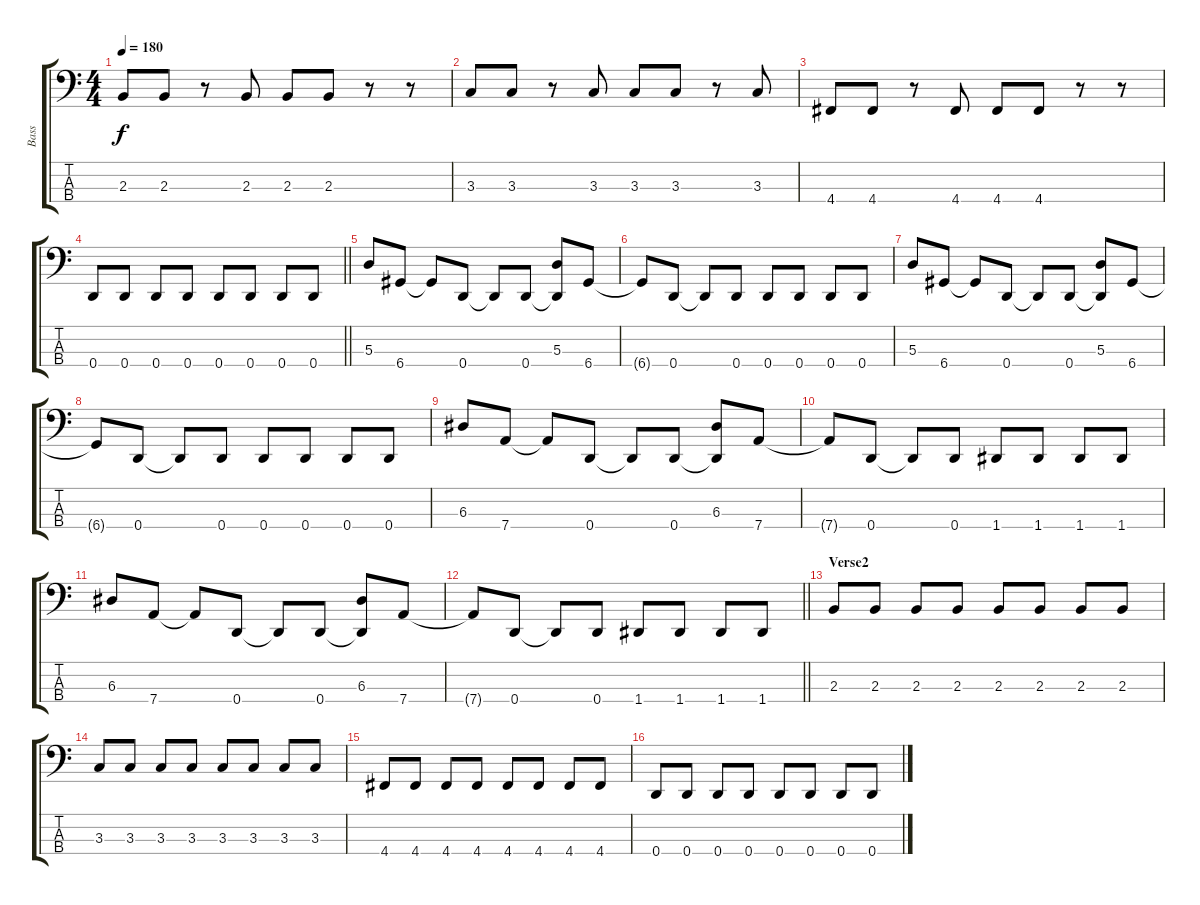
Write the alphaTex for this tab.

\track ("Bass" "Bass") {instrument electricbasspick}
\staff {score tabs}
\tuning (G2 D2 A1 D1) {hide}
\ts (4 4)
\tempo 180
\clef f4
\ks c
2.3.8{dy f} 2.3.8 r.8 2.3.8 2.3.8 2.3.8 r.8 r.8 |
3.3.8 3.3.8 r.8 3.3.8 3.3.8 3.3.8 r.8 3.3.8 |
4.4.8 4.4.8 r.8 4.4.8 4.4.8 4.4.8 r.8 r.8 |
\barLineRight lightlight
0.4.8 0.4.8 0.4.8 0.4.8 0.4.8 0.4.8 0.4.8 0.4.8 |
\section ("" "")
5.3.8 6.4.8 6.4{t}.8 0.4.8 0.4{t}.8 0.4.8 (5.3 0.4{t}).8 6.4.8 |
6.4{t}.8 0.4.8 0.4{t}.8 0.4.8 0.4.8 0.4.8 0.4.8 0.4.8 |
5.3.8 6.4.8 6.4{t}.8 0.4.8 0.4{t}.8 0.4.8 (5.3 0.4{t}).8 6.4.8 |
6.4{t}.8 0.4.8 0.4{t}.8 0.4.8 0.4.8 0.4.8 0.4.8 0.4.8 |
6.3.8 7.4.8 7.4{t}.8 0.4.8 0.4{t}.8 0.4.8 (6.3 0.4{t}).8 7.4.8 |
7.4{t}.8 0.4.8 0.4{t}.8 0.4.8 1.4.8 1.4.8 1.4.8 1.4.8 |
6.3.8 7.4.8 7.4{t}.8 0.4.8 0.4{t}.8 0.4.8 (6.3 0.4{t}).8 7.4.8 |
\barLineRight lightlight
7.4{t}.8 0.4.8 0.4{t}.8 0.4.8 1.4.8 1.4.8 1.4.8 1.4.8 |
\section ("" "Verse2")
2.3.8 2.3.8 2.3.8 2.3.8 2.3.8 2.3.8 2.3.8 2.3.8 |
3.3.8 3.3.8 3.3.8 3.3.8 3.3.8 3.3.8 3.3.8 3.3.8 |
4.4.8 4.4.8 4.4.8 4.4.8 4.4.8 4.4.8 4.4.8 4.4.8 |
0.4.8 0.4.8 0.4.8 0.4.8 0.4.8 0.4.8 0.4.8 0.4.8
